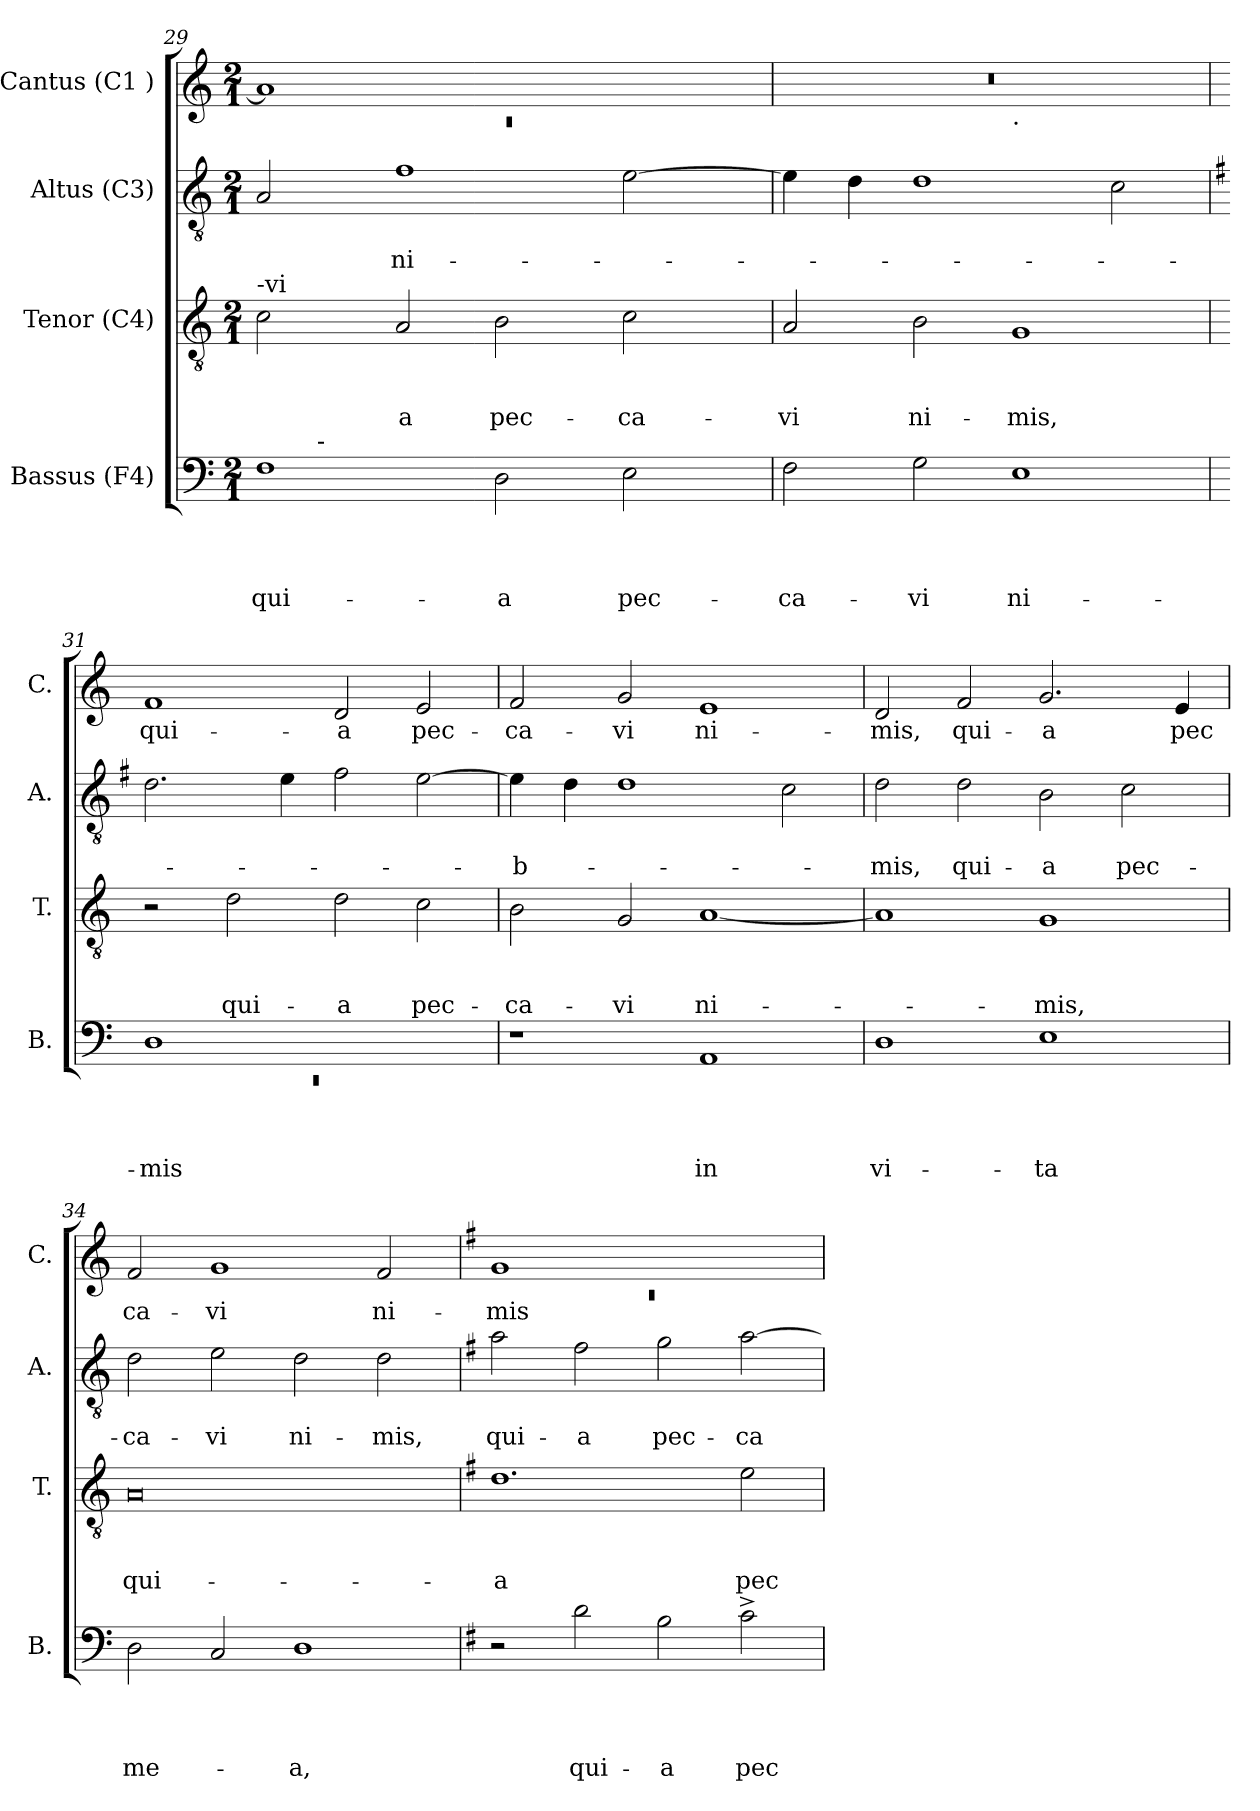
**kern	**text	**text	**text	**text	**kern	**text	**text	**text	**kern	**text	**text	**kern	**text
*part4	*part4	*part4	*part4	*part4	*part3	*part3	*part3	*part3	*part2	*part2	*part2	*part1	*part1
*staff4	*staff4	*staff4	*staff4	*staff4	*staff3	*staff3	*staff3	*staff3	*staff2	*staff2	*staff2	*staff1	*staff1
*I"Bassus (F4)	*	*	*	*	*I"Tenor (C4)	*	*	*	*I"Altus (C3)	*	*	*I"Cantus (C1 )	*
*I'B.	*	*	*	*	*I'T.	*	*	*	*I'A.	*	*	*I'C.	*
!!LO:LB:g=z
*clefF4	*	*	*	*	*clefGv2	*	*	*	*clefGv2	*	*	*clefG2	*
*k[]	*	*	*	*	*k[]	*	*	*	*k[]	*	*	*k[]	*
*C:	*	*	*	*	*C:	*	*	*	*C:	*	*	*C:	*
*M2/1	*	*	*	*	*M2/1	*	*	*	*M2/1	*	*	*M2/1	*
=29	=29	=29	=29	=29	=29	=29	=29	=29	=29	=29	=29	=29	=29
*	*	*	*	*	*	*	*	*	*	*	*	*^	*
!	!	!	!	!	!LO:TX:a:t=-vi	!	!	!	!	!	!	!	!	!
!	!	!	!	!LO:LY:b	!	!	!	!	!	!	!	!	!LO:N:vis=1	!
*^	*	*	*	*	*	*	*	*	*	*	*	*	*	*
1F	8ryy	.	.	.	qui-	2c\	.	.	.	2A/	.	.	1a]	0rc	.
.	32ryy	.	.	.	.	.	.	.	.	.	.	.	.	.	.
!	!LO:TX:a:t=-	!	!	!	!	!	!	!	!	!	!	!	!	!	!
.	1ryy	.	.	.	.	.	.	.	.	.	.	.	.	.	.
!	!	!	!	!	!	!	!	!	!LO:LY:b	!	!	!LO:LY:b	!	!	!
.	.	.	.	.	.	2A/	.	.	a	1f	.	-ni-	.	.	.
!	!	!	!	!	!LO:LY:b	!	!	!	!LO:LY:b	!	!	!	!	!	!
2D\	.	.	.	.	-a	2B\	.	.	pec-	.	.	.	1ryy	.	.
.	2ryy	.	.	.	.	.	.	.	.	.	.	.	.	.	.
!	!	!	!	!	!LO:LY:b	!	!	!	!LO:LY:b	!	!	!	!	!	!
2E\	.	.	.	.	pec-	2c\	.	.	-ca-	[>2e\	.	.	.	.	.
.	4ryy	.	.	.	.	.	.	.	.	.	.	.	.	.	.
.	16.ryy	.	.	.	.	.	.	.	.	.	.	.	.	.	.
=30	=30	=30	=30	=30	=30	=30	=30	=30	=30	=30	=30	=30	=30	=30	=30
!	!	!	!	!	!LO:LY:b	!	!	!	!LO:LY:b	!	!	!	!	!	!
*v	*v	*	*	*	*	*	*	*	*	*	*	*	*	*	*
2F\	.	.	.	-ca-	2A/	.	.	-vi	4e\]	.	.	0r	1ryy	.
.	.	.	.	.	.	.	.	.	4d\	.	.	.	.	.
!	!	!	!	!LO:LY:b	!	!	!	!LO:LY:b	!	!	!	!	!	!
2G\	.	.	.	-vi	2B\	.	.	ni-	1d	.	.	.	.	.
!	!	!	!	!	!	!	!	!	!	!	!	!	!LO:TX:b:t=.	!
!	!	!	!	!LO:LY:b	!	!	!	!LO:LY:b	!	!	!	!	!	!
1E	.	.	.	ni-	1G	.	.	-mis,	.	.	.	.	1ryy	.
.	.	.	.	.	.	.	.	.	2c\	.	.	.	.	.
*	*	*	*	*	*	*	*	*	*	*	*	*v	*v	*
=31	=31	=31	=31	=31	=31	=31	=31	=31	=31	=31	=31	=31	=31
*	*	*	*	*	*	*	*	*	*k[f#]	*	*	*	*
*	*	*	*	*	*	*	*	*	*G:	*	*	*	*
*^	*	*	*	*	*	*	*	*	*	*	*	*^	*
!	!LO:N:vis=1	!	!	!	!LO:LY:b	!	!	!	!	!	!	!	!	!	!LO:LY:b
*	*	*	*	*	*	*	*	*	*	*	*	*	*v	*v	*
1D	0rEE	.	.	.	-mis	2r	.	.	.	2.d\	.	.	1f	qui-
!	!	!	!	!	!	!	!	!	!LO:LY:b	!	!	!	!	!
.	.	.	.	.	.	2d\	.	.	qui-	.	.	.	.	.
.	.	.	.	.	.	.	.	.	.	4e\	.	.	.	.
!	!	!	!	!	!	!	!	!	!LO:LY:b	!	!	!	!	!LO:LY:b
1ryy	.	.	.	.	.	2d\	.	.	-a	2f#\	.	.	2d/	-a
!	!	!	!	!	!	!	!	!	!LO:LY:b	!	!	!	!	!LO:LY:b
.	.	.	.	.	.	2c\	.	.	pec-	[>2e\	.	.	2e/	pec-
*v	*v	*	*	*	*	*	*	*	*	*	*	*	*	*
=32	=32	=32	=32	=32	=32	=32	=32	=32	=32	=32	=32	=32	=32
!	!	!	!	!	!	!	!	!LO:LY:b	!	!	!LO:LY:b:rj	!	!LO:LY:b
1r	.	.	.	.	2B\	.	.	-ca-	4e\]	.	-b-	2f/	-ca-
.	.	.	.	.	.	.	.	.	4d\	.	.	.	.
!	!	!	!	!	!	!	!	!LO:LY:b	!	!	!	!	!LO:LY:b
.	.	.	.	.	2G/	.	.	-vi	1d	.	.	2g/	-vi
!	!	!	!	!LO:LY:b	!	!	!	!LO:LY:b	!	!	!	!	!LO:LY:b
1AA	.	.	.	in	[<1A	.	.	ni-	.	.	.	1e	ni-
.	.	.	.	.	.	.	.	.	2c\	.	.	.	.
=33	=33	=33	=33	=33	=33	=33	=33	=33	=33	=33	=33	=33	=33
!	!	!	!	!LO:LY:b	!	!	!	!	!	!	!LO:LY:b	!	!LO:LY:b
1D	.	.	.	vi-	1A]	.	.	.	2d\	.	-mis,	2d/	-mis,
!	!	!	!	!	!	!	!	!	!	!	!LO:LY:b	!	!LO:LY:b
.	.	.	.	.	.	.	.	.	2d\	.	qui-	2f/	qui-
!	!	!	!	!LO:LY:b	!	!	!	!LO:LY:b	!	!	!LO:LY:b	!	!LO:LY:b
1E	.	.	.	-ta	1G	.	.	-mis,	2B\	.	-a	2.g/	-a
!	!	!	!	!	!	!	!	!	!	!	!LO:LY:b	!	!
.	.	.	.	.	.	.	.	.	2c\	.	pec-	.	.
!	!	!	!	!	!	!	!	!	!	!	!	!	!LO:LY:b
.	.	.	.	.	.	.	.	.	.	.	.	4e/	pec
!!LO:LB:g=z
=34	=34	=34	=34	=34	=34	=34	=34	=34	=34	=34	=34	=34	=34
*	*	*	*	*	*	*	*	*	*k[]	*	*	*	*
*	*	*	*	*	*	*	*	*	*C:	*	*	*	*
!	!	!	!	!LO:LY:b	!	!	!	!LO:LY:b	!	!	!LO:LY:b	!	!LO:LY:b
2D\	.	.	.	me-	0A	.	.	qui-	2d\	.	-ca-	2f/	ca-
!	!	!	!	!	!	!	!	!	!	!	!LO:LY:b	!	!LO:LY:b
2C/	.	.	.	.	.	.	.	.	2e\	.	-vi	1g	-vi
!	!	!	!	!LO:LY:b	!	!	!	!	!	!	!LO:LY:b	!	!
1D	.	.	.	-a,	.	.	.	.	2d\	.	ni-	.	.
!	!	!	!	!	!	!	!	!	!	!	!LO:LY:b	!	!LO:LY:b
.	.	.	.	.	.	.	.	.	2d\	.	-mis,	2f/	ni-
=35	=35	=35	=35	=35	=35	=35	=35	=35	=35	=35	=35	=35	=35
*k[f#]	*	*	*	*	*k[f#]	*	*	*	*k[f#]	*	*	*k[f#]	*
*G:	*	*	*	*	*G:	*	*	*	*G:	*	*	*G:	*
*	*	*	*	*	*	*	*	*	*	*	*	*^	*
!	!	!	!	!	!	!	!	!LO:LY:b:rj	!	!	!LO:LY:b	!	!LO:N:vis=1	!LO:LY:b
2r	.	.	.	.	1.d	.	.	-a	2a\	.	qui-	1g	0rc	-mis
!	!	!	!	!LO:LY:b	!	!	!	!	!	!	!LO:LY:b	!	!	!
2d\	.	.	.	qui-	.	.	.	.	2f#\	.	-a	.	.	.
!	!	!	!	!LO:LY:b	!	!	!	!	!	!	!LO:LY:b	!	!	!
2B\	.	.	.	-a	.	.	.	.	2g\	.	pec-	1ryy	.	.
!	!	!	!	!LO:LY:b	!	!	!	!LO:LY:b	!	!	!LO:LY:b	!	!	!
2c^>\	.	.	.	pec-	2e\	.	.	pec-	[>2a\	.	-ca-	.	.	.
*	*	*	*	*	*	*	*	*	*	*	*	*v	*v	*
=	=	=	=	=	=	=	=	=	=	=	=	=	=
*-	*-	*-	*-	*-	*-	*-	*-	*-	*-	*-	*-	*-	*-
